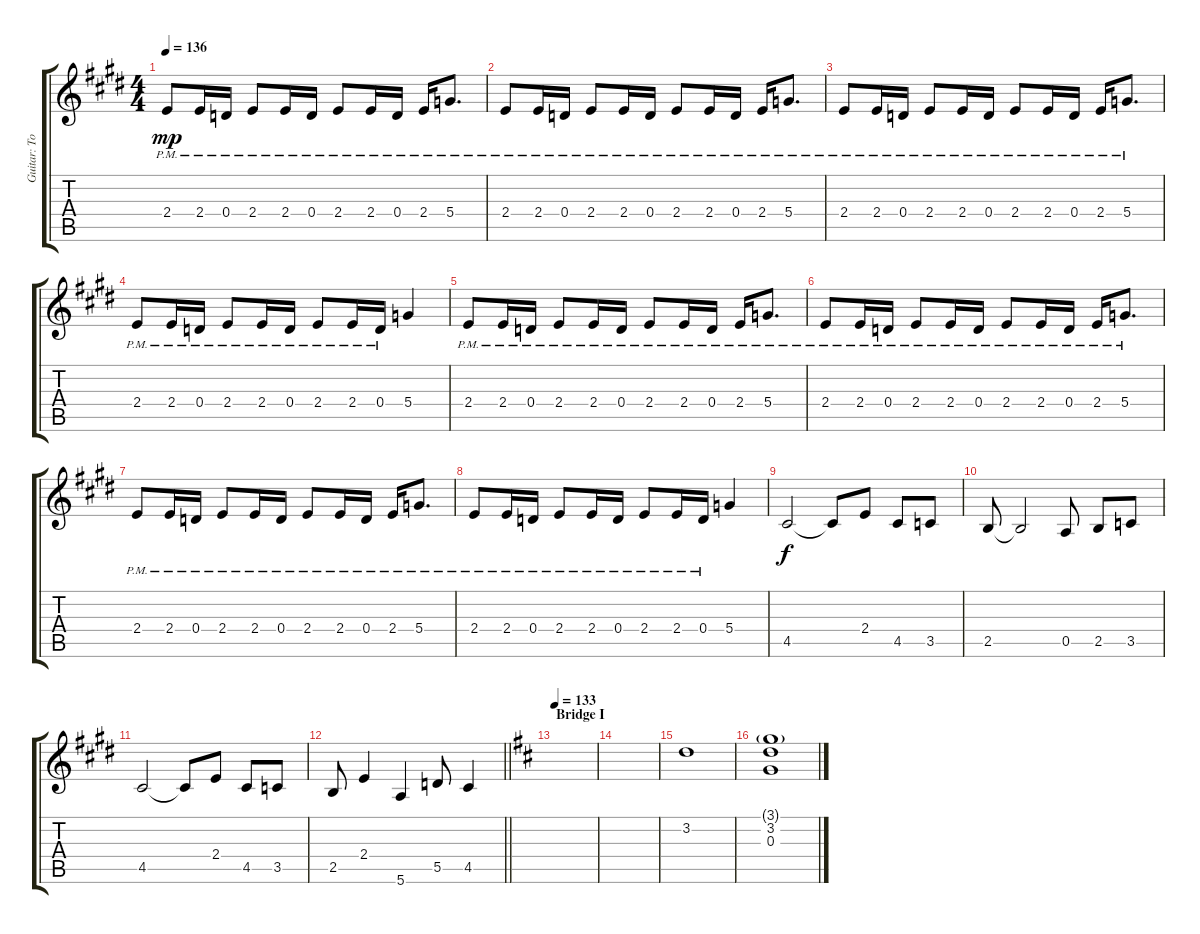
\track ("Guitar: Tony" "Guitar: To") {instrument distortionguitar}
\staff {score tabs}
\tuning (E4 B3 G3 D3 A2 E2) {hide}
\ts (4 4)
\tempo 136
\clef g2
\ks e
2.4{pm}.8{dy mp} 2.4{pm}.16 0.4{pm}.16 2.4{pm}.8 2.4{pm}.16 0.4{pm}.16 2.4{pm}.8 2.4{pm}.16 0.4{pm}.16 2.4{pm}.16 5.4{pm}.8{d} |
2.4{pm}.8 2.4{pm}.16 0.4{pm}.16 2.4{pm}.8 2.4{pm}.16 0.4{pm}.16 2.4{pm}.8 2.4{pm}.16 0.4{pm}.16 2.4{pm}.16 5.4{pm}.8{d} |
2.4{pm}.8 2.4{pm}.16 0.4{pm}.16 2.4{pm}.8 2.4{pm}.16 0.4{pm}.16 2.4{pm}.8 2.4{pm}.16 0.4{pm}.16 2.4{pm}.16 5.4{pm}.8{d} |
2.4{pm}.8 2.4{pm}.16 0.4{pm}.16 2.4{pm}.8 2.4{pm}.16 0.4{pm}.16 2.4{pm}.8 2.4{pm}.16 0.4{pm}.16 5.4.4 |
2.4{pm}.8 2.4{pm}.16 0.4{pm}.16 2.4{pm}.8 2.4{pm}.16 0.4{pm}.16 2.4{pm}.8 2.4{pm}.16 0.4{pm}.16 2.4{pm}.16 5.4{pm}.8{d} |
2.4{pm}.8 2.4{pm}.16 0.4{pm}.16 2.4{pm}.8 2.4{pm}.16 0.4{pm}.16 2.4{pm}.8 2.4{pm}.16 0.4{pm}.16 2.4{pm}.16 5.4{pm}.8{d} |
2.4{pm}.8 2.4{pm}.16 0.4{pm}.16 2.4{pm}.8 2.4{pm}.16 0.4{pm}.16 2.4{pm}.8 2.4{pm}.16 0.4{pm}.16 2.4{pm}.16 5.4{pm}.8{d} |
2.4{pm}.8 2.4{pm}.16 0.4{pm}.16 2.4{pm}.8 2.4{pm}.16 0.4{pm}.16 2.4{pm}.8 2.4{pm}.16 0.4{pm}.16 5.4.4 |
4.5.2{dy f} 4.5{t}.8 2.4.8 4.5.8 3.5.8 |
2.5.8 2.5{t}.2 0.5.8 2.5.8 3.5.8 |
4.5.2 4.5{t}.8 2.4.8 4.5.8 3.5.8 |
\barLineRight lightlight
2.5.8 2.4.4 5.6.4 5.5.8 4.5.4 |
\section ("" "Bridge I")
\tempo 133
\ks d
|
|
3.2.1 |
(3.1{g} 3.2 0.3).1
